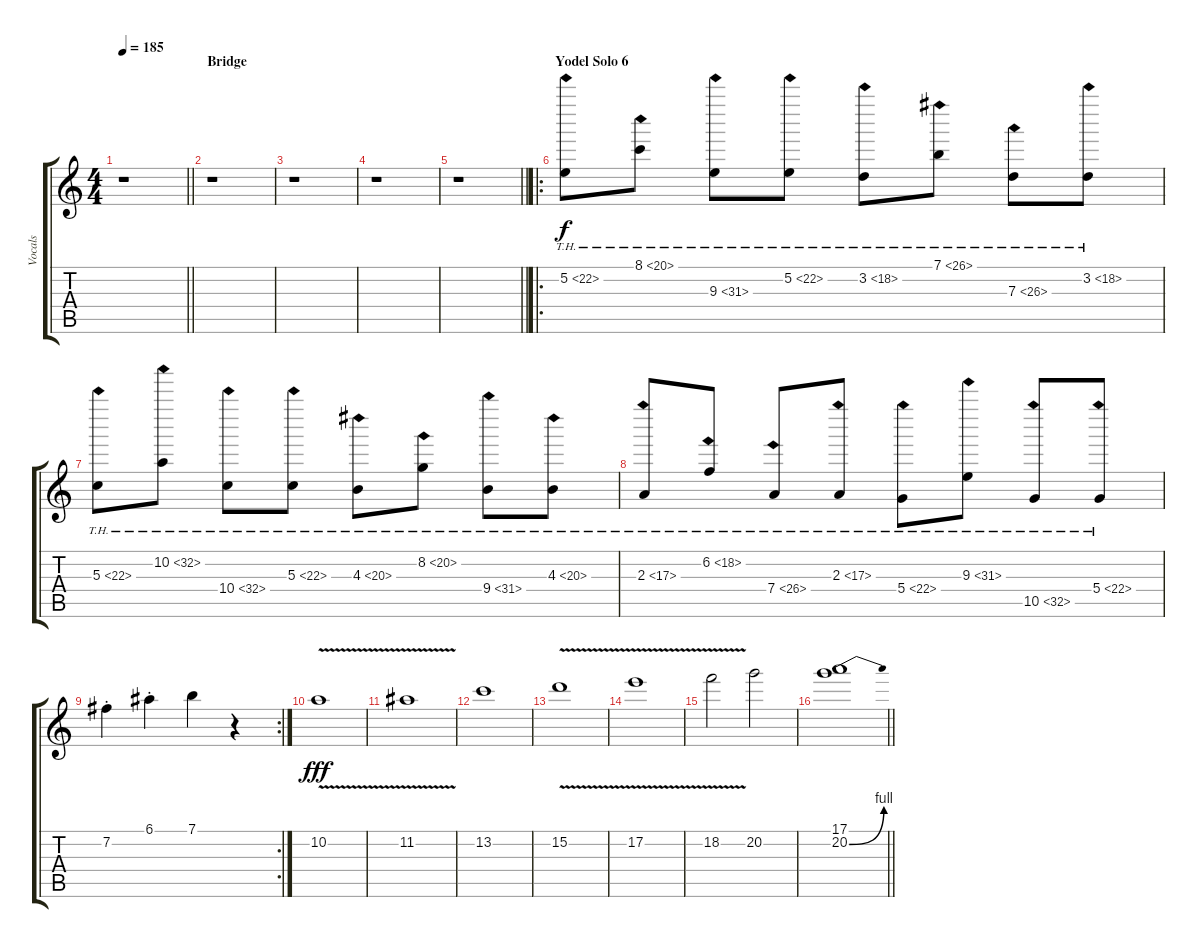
\track ("Vocals" "Vocals") {instrument drawbarorgan}
\staff {score tabs}
\tuning (E5 B4 G4 D4 A3 E3) {hide}
\ts (4 4)
\tempo 185
\clef g2
\barLineRight lightlight
\ks c
r.1{dy f} |
\section ("" "Bridge")
r.1 |
r.1 |
r.1 |
\barLineRight lightlight
r.1 |
\ro
\section ("" "Yodel Solo 6")
5.2{th 17}.8 8.1{th 12}.8 9.3{th 22}.8 5.2{th 17}.8 3.2{th 15}.8 7.1{th 19}.8 7.3{th 19}.8 3.2{th 15}.8 |
5.3{th 17}.8 10.2{th 22}.8 10.4{th 22}.8 5.3{th 17}.8 4.3{th 16}.8 8.2{th 12}.8 9.4{th 22}.8 4.3{th 16}.8 |
2.3{th 15}.8 6.2{th 12}.8 7.4{th 19}.8 2.3{th 15}.8 5.4{th 17}.8 9.3{th 22}.8 10.5{th 22}.8 5.4{th 17}.8 |
\rc 2
7.2{st}.4 6.1{st}.4 7.1.4 r.4 |
10.2{v}.1{dy fff} |
11.2{v}.1 |
13.2.1 |
15.2{v}.1 |
17.2{v}.1 |
18.2{v}.2 20.2.2 |
\barLineRight lightlight
(17.1 20.2{be (bend 0 0 60 4)}).1
